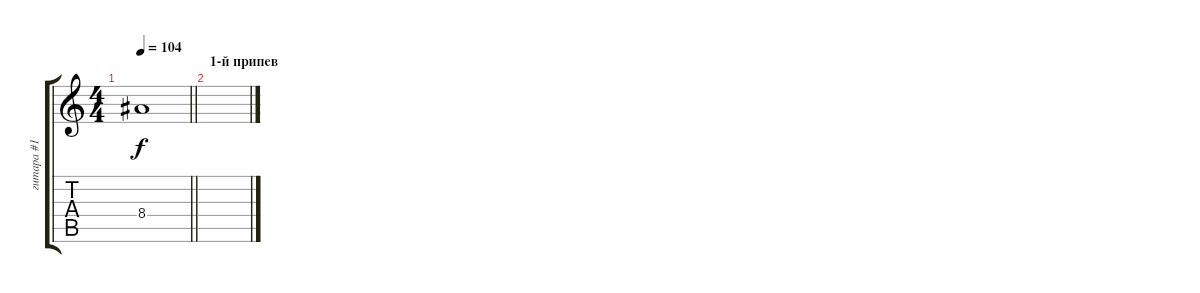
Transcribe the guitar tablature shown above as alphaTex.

\track ("гитара #1" "гитара #1") {instrument electricguitarjazz}
\staff {score tabs}
\tuning (E4 B3 G3 D3 A2 E2) {hide}
\ts (4 4)
\tempo 104
\clef g2
\barLineRight lightlight
\ks c
8.4{t}.1{dy f} |
\section ("" "1-й припев")
